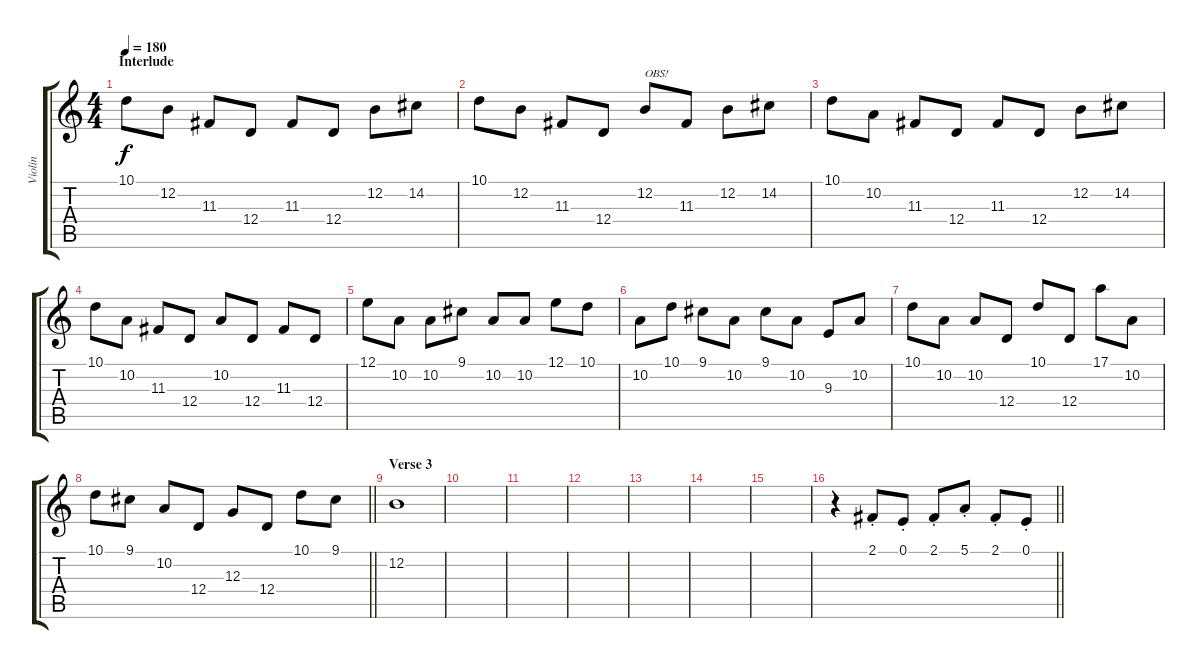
\track ("Violin" "Violin") {instrument violin}
\staff {score tabs}
\tuning (E4 B3 G3 D3 A2 E2) {hide}
\ts (4 4)
\section ("" "Interlude")
\tempo 180
\clef g2
\ks c
10.1.8{dy f} 12.2.8 11.3.8 12.4.8 11.3.8 12.4.8 12.2.8 14.2.8 |
10.1.8 12.2.8 11.3.8 12.4.8 12.2.8{txt "OBS!"} 11.3.8 12.2.8 14.2.8 |
10.1.8 10.2.8 11.3.8 12.4.8 11.3.8 12.4.8 12.2.8 14.2.8 |
10.1.8 10.2.8 11.3.8 12.4.8 10.2.8 12.4.8 11.3.8 12.4.8 |
12.1.8 10.2.8 10.2.8 9.1.8 10.2.8 10.2.8 12.1.8 10.1.8 |
10.2.8 10.1.8 9.1.8 10.2.8 9.1.8 10.2.8 9.3.8 10.2.8 |
10.1.8 10.2.8 10.2.8 12.4.8 10.1.8 12.4.8 17.1.8 10.2.8 |
\barLineRight lightlight
10.1.8 9.1.8 10.2.8 12.4.8 12.3.8 12.4.8 10.1.8 9.1.8 |
\section ("" "Verse 3")
12.2.1 |
|
|
|
|
|
|
\barLineRight lightlight
r.4{volume 10 balance 5} 2.1{st}.8 0.1{st}.8 2.1{st}.8 5.1{st}.8 2.1{st}.8 0.1{st}.8
